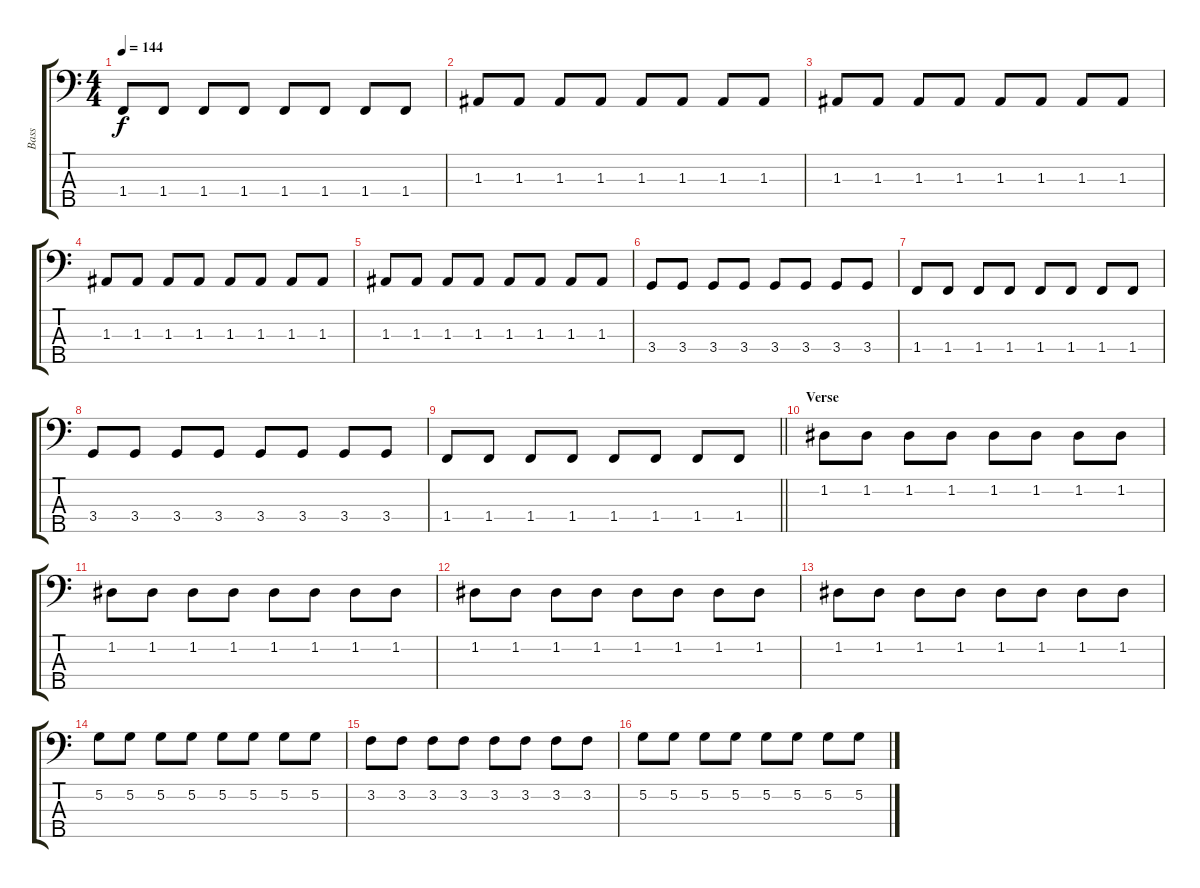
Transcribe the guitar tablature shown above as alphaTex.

\track ("Bass" "Bass") {instrument electricbassfinger}
\staff {score tabs}
\tuning (G2 D2 A1 E1 B0) {hide}
\ts (4 4)
\tempo 144
\clef f4
\ks c
1.4.8{dy f} 1.4.8 1.4.8 1.4.8 1.4.8 1.4.8 1.4.8 1.4.8 |
1.3.8 1.3.8 1.3.8 1.3.8 1.3.8 1.3.8 1.3.8 1.3.8 |
1.3.8 1.3.8 1.3.8 1.3.8 1.3.8 1.3.8 1.3.8 1.3.8 |
1.3.8 1.3.8 1.3.8 1.3.8 1.3.8 1.3.8 1.3.8 1.3.8 |
1.3.8 1.3.8 1.3.8 1.3.8 1.3.8 1.3.8 1.3.8 1.3.8 |
3.4.8 3.4.8 3.4.8 3.4.8 3.4.8 3.4.8 3.4.8 3.4.8 |
1.4.8 1.4.8 1.4.8 1.4.8 1.4.8 1.4.8 1.4.8 1.4.8 |
3.4.8 3.4.8 3.4.8 3.4.8 3.4.8 3.4.8 3.4.8 3.4.8 |
\barLineRight lightlight
1.4.8 1.4.8 1.4.8 1.4.8 1.4.8 1.4.8 1.4.8 1.4.8 |
\section ("" "Verse")
1.2.8 1.2.8 1.2.8 1.2.8 1.2.8 1.2.8 1.2.8 1.2.8 |
1.2.8 1.2.8 1.2.8 1.2.8 1.2.8 1.2.8 1.2.8 1.2.8 |
1.2.8 1.2.8 1.2.8 1.2.8 1.2.8 1.2.8 1.2.8 1.2.8 |
1.2.8 1.2.8 1.2.8 1.2.8 1.2.8 1.2.8 1.2.8 1.2.8 |
5.2.8 5.2.8 5.2.8 5.2.8 5.2.8 5.2.8 5.2.8 5.2.8 |
3.2.8 3.2.8 3.2.8 3.2.8 3.2.8 3.2.8 3.2.8 3.2.8 |
5.2.8 5.2.8 5.2.8 5.2.8 5.2.8 5.2.8 5.2.8 5.2.8
